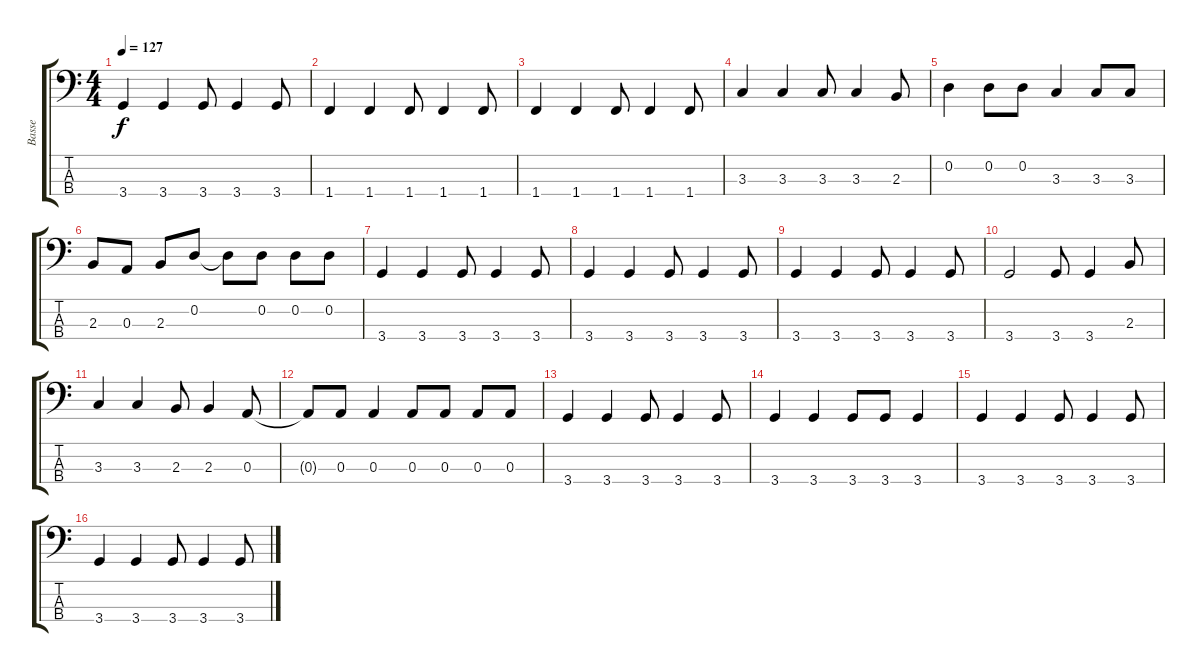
\track ("Basse" "Basse") {instrument electricbasspick}
\staff {score tabs}
\tuning (G2 D2 A1 E1) {hide}
\ts (4 4)
\tempo 127
\clef f4
\ks c
3.4.4{dy f} 3.4.4 3.4.8 3.4.4 3.4.8 |
1.4.4 1.4.4 1.4.8 1.4.4 1.4.8 |
1.4.4 1.4.4 1.4.8 1.4.4 1.4.8 |
3.3.4 3.3.4 3.3.8 3.3.4 2.3.8 |
0.2.4 0.2.8 0.2.8 3.3.4 3.3.8 3.3.8 |
2.3.8 0.3.8 2.3.8 0.2.8 0.2{t}.8 0.2.8 0.2.8 0.2.8 |
3.4.4 3.4.4 3.4.8 3.4.4 3.4.8 |
3.4.4 3.4.4 3.4.8 3.4.4 3.4.8 |
3.4.4 3.4.4 3.4.8 3.4.4 3.4.8 |
3.4.2 3.4.8 3.4.4 2.3.8 |
3.3.4 3.3.4 2.3.8 2.3.4 0.3.8 |
0.3{t}.8 0.3.8 0.3.4 0.3.8 0.3.8 0.3.8 0.3.8 |
3.4.4 3.4.4 3.4.8 3.4.4 3.4.8 |
3.4.4 3.4.4 3.4.8 3.4.8 3.4.4 |
3.4.4 3.4.4 3.4.8 3.4.4 3.4.8 |
3.4.4 3.4.4 3.4.8 3.4.4 3.4.8
